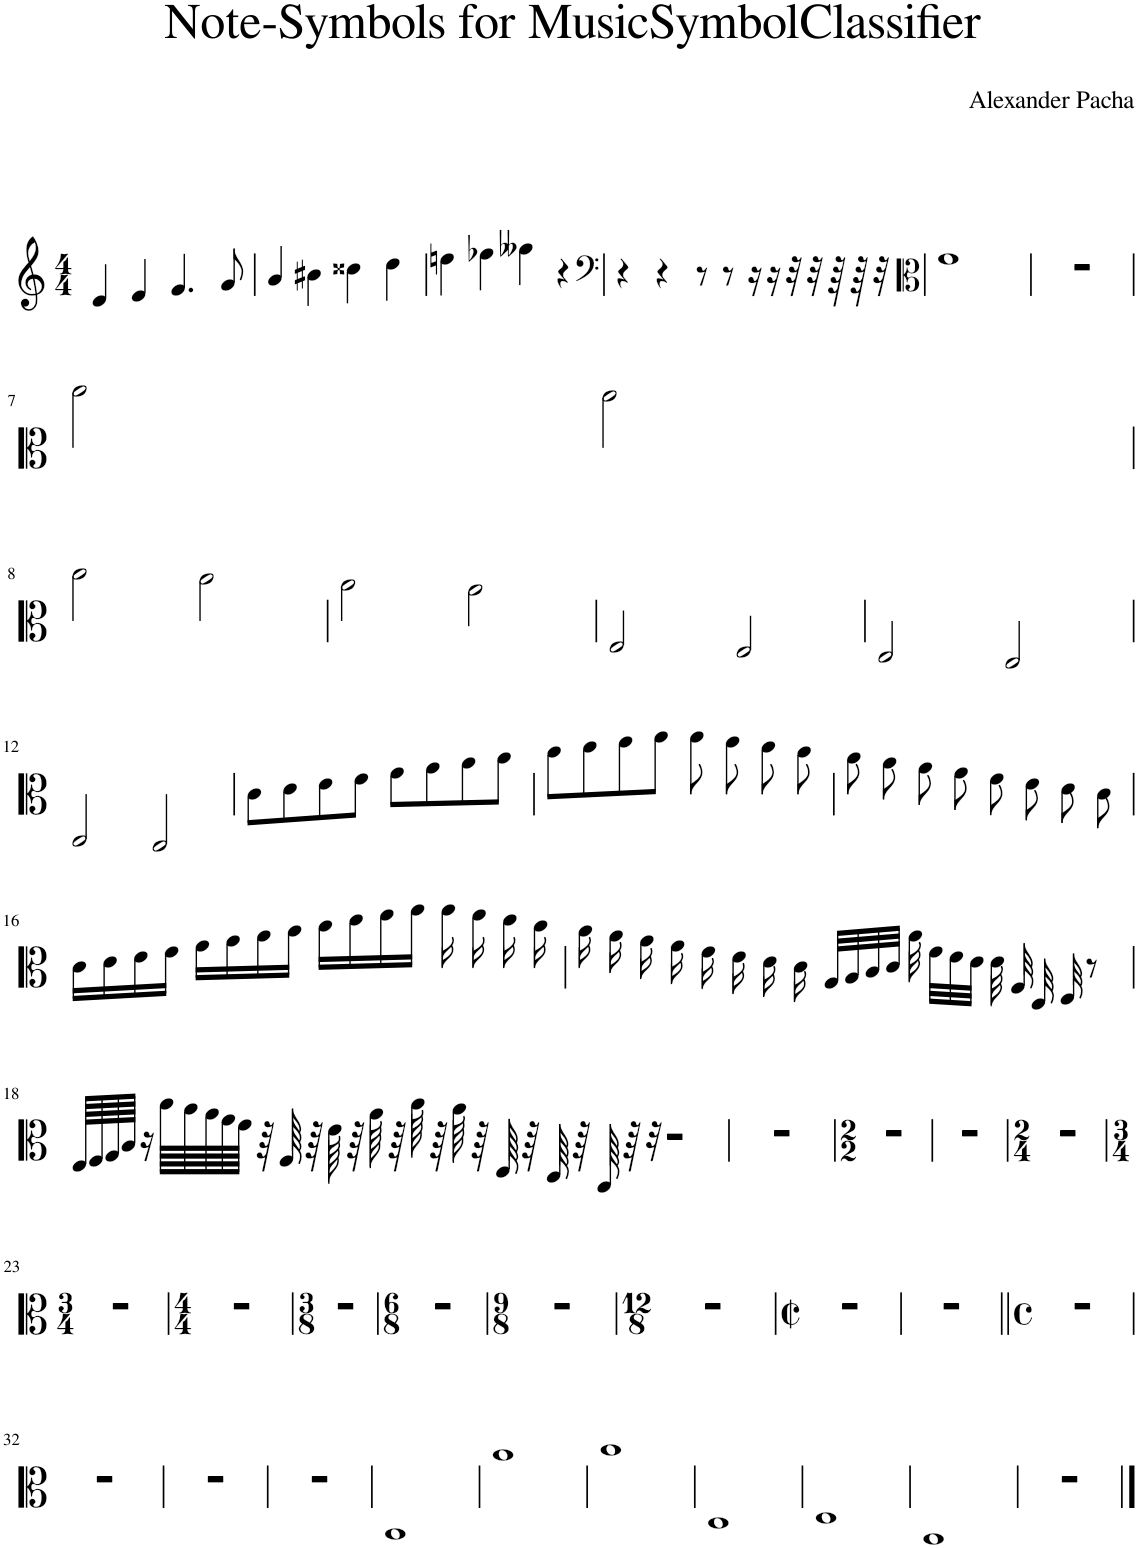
**kern
*part1
*staff1
*I"Piano
*I'Pno.
*stria5
*clefG2
*k[]
*M4/4
=1
4d/
4e/
4.f/
8g/
=2
4a/
4b#X\
4cc##X\
4dd\
=3
4een\
4ff-X\
4gg--X\
4r
=4
*clefF4
4r
4r
8r
8r
16r
16r
32r
32r
64r
64r
32r
=5
*clefC3
1f
=6
1r
!!LO:LB:g=z
=7
2gg\
2ff\
!!LO:LB:g=z
=8
2ee\
2dd\
=9
2cc\
2b\
=10
2E/
2D/
=11
2C/
2BB/
!!LO:LB:g=z
=12
2AA/
2GG/
=13
8c\L
8d\
8e\
8f\J
8g\L
8a\
8b\
8cc\J
=14
8dd\L
8ee\
8ff\
8gg\J
8gg\
8ff\
8ee\
8dd\
=15
8cc\
8b\
8a\
8g\
8f\
8e\
8d\
8c\
!!LO:LB:g=z
=16
16c\LL
16d\
16e\
16f\JJ
16g\LL
16a\
16b\
16cc\JJ
16dd\LL
16ee\
16ff\
16gg\JJ
16gg\
16ff\
16ee\
16dd\
=17
16cc\
16b\
16a\
16g\
16f\
16e\
16d\
16c\
32G/LLL
32A/
32B/
32c/JJJ
32b\
32f\LLL
32e\
32d\JJJ
32d\
32F/
32C/
32D/
8r
!!LO:LB:g=z
=18
64E/LLLL
64F/
64G/
64B/JJJJ
16r
64cc\LLLL
64b\
64a\
64g\
64f\JJJJ
64r
64F/
64r
64e\
64r
64a\
64r
64cc\
64r
64b\
64r
64D/
64r
64C/
64r
64AA/
64r
32r
2r
=19
1r
=20
*M2/2
1r
=21
1r
=22
*M2/4
2r
!!LO:LB:g=z
=23
*M3/4
2.r
=24
*M4/4
1r
=25
*M3/8
4.r
=26
*M6/8
2.r
=27
*M9/8
8%9r
=28
*M12/8
1.r
=29
*M2/2
*met(c|)
1r
=30
1r
=31||
*M4/4
*met(c)
1r
!!LO:LB:g=z
=32
1r
=33
1r
=34
1r
=35
1AA
=36
1b
=37
1cc
=38
1C
=39
1D
=40
1GG
=41
1r
==
*-
